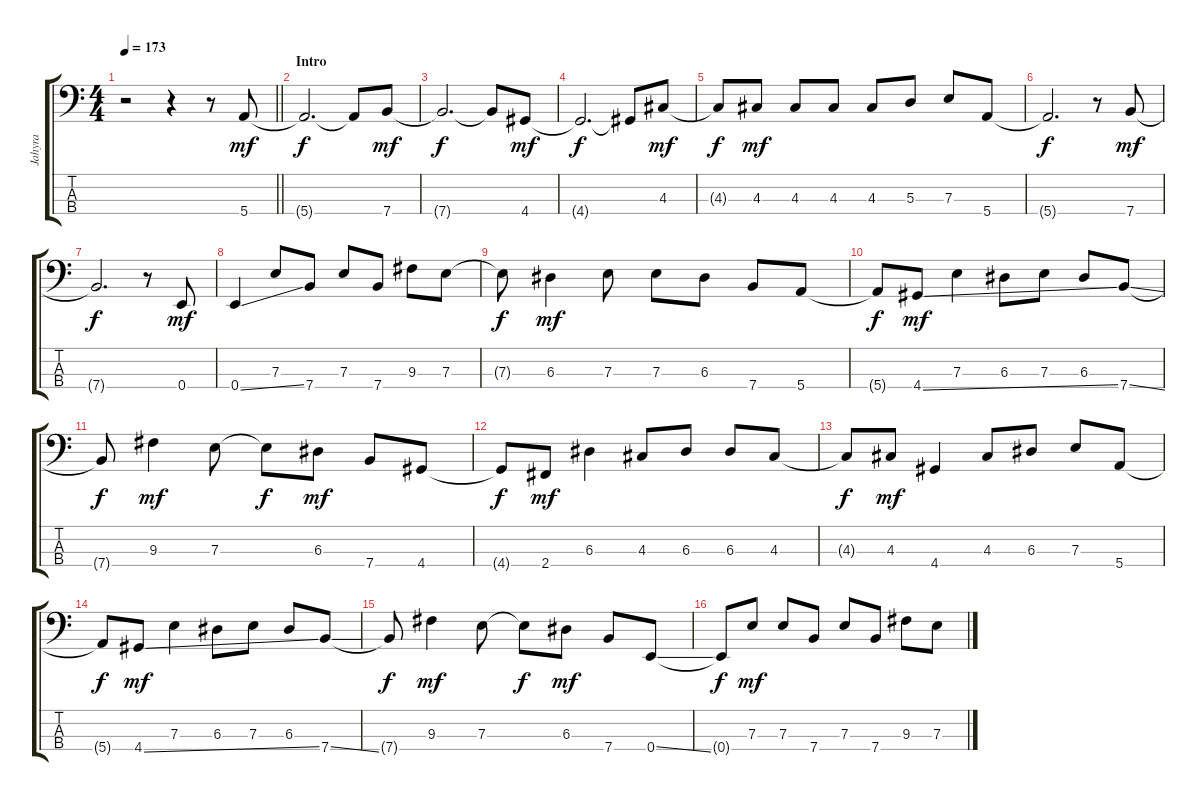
\track ("Jahyra" "Jahyra") {instrument electricbassfinger}
\staff {score tabs}
\tuning (G2 D2 A1 E1) {hide}
\ts (4 4)
\tempo 173
\clef f4
\barLineRight lightlight
\ks c
r.2{dy mf instrument electricbassfinger} r.4 r.8 5.4.8 |
\section ("" "Intro")
5.4{t}.2{d dy f} 5.4{t}.8 7.4.8{dy mf} |
7.4{t}.2{d dy f} 7.4{t}.8 4.4.8{dy mf} |
4.4{t}.2{d dy f} 4.4{t}.8 4.3.8{dy mf} |
4.3{t}.8{dy f} 4.3.8{dy mf} 4.3.8 4.3.8 4.3.8 5.3.8 7.3.8 5.4.8 |
5.4{t}.2{d dy f} r.8 7.4.8{dy mf} |
7.4{t}.2{d dy f} r.8 0.4.8{dy mf} |
0.4{ss}.4 7.3.8 7.4.8 7.3.8 7.4.8 9.3.8 7.3.8 |
7.3{t}.8{dy f} 6.3.4{dy mf} 7.3.8 7.3.8 6.3.8 7.4.8 5.4.8 |
5.4{t}.8{dy f} 4.4{ss}.8{dy mf} 7.3.4 6.3.8 7.3.8 6.3.8 7.4{ss}.8 |
7.4{t}.8{dy f} 9.3.4{dy mf} 7.3.8 7.3{t}.8{dy f} 6.3.8{dy mf} 7.4.8 4.4.8 |
4.4{t}.8{dy f} 2.4.8{dy mf} 6.3.4 4.3.8 6.3.8 6.3.8 4.3.8 |
4.3{t}.8{dy f} 4.3.8{dy mf} 4.4.4 4.3.8 6.3.8 7.3.8 5.4.8 |
5.4{t}.8{dy f} 4.4{ss}.8{dy mf} 7.3.4 6.3.8 7.3.8 6.3.8 7.4{ss}.8 |
7.4{t}.8{dy f} 9.3.4{dy mf} 7.3.8 7.3{t}.8{dy f} 6.3.8{dy mf} 7.4.8 0.4{ss}.8 |
0.4{t}.8{dy f} 7.3.8{dy mf} 7.3.8 7.4.8 7.3.8 7.4.8 9.3.8 7.3.8
